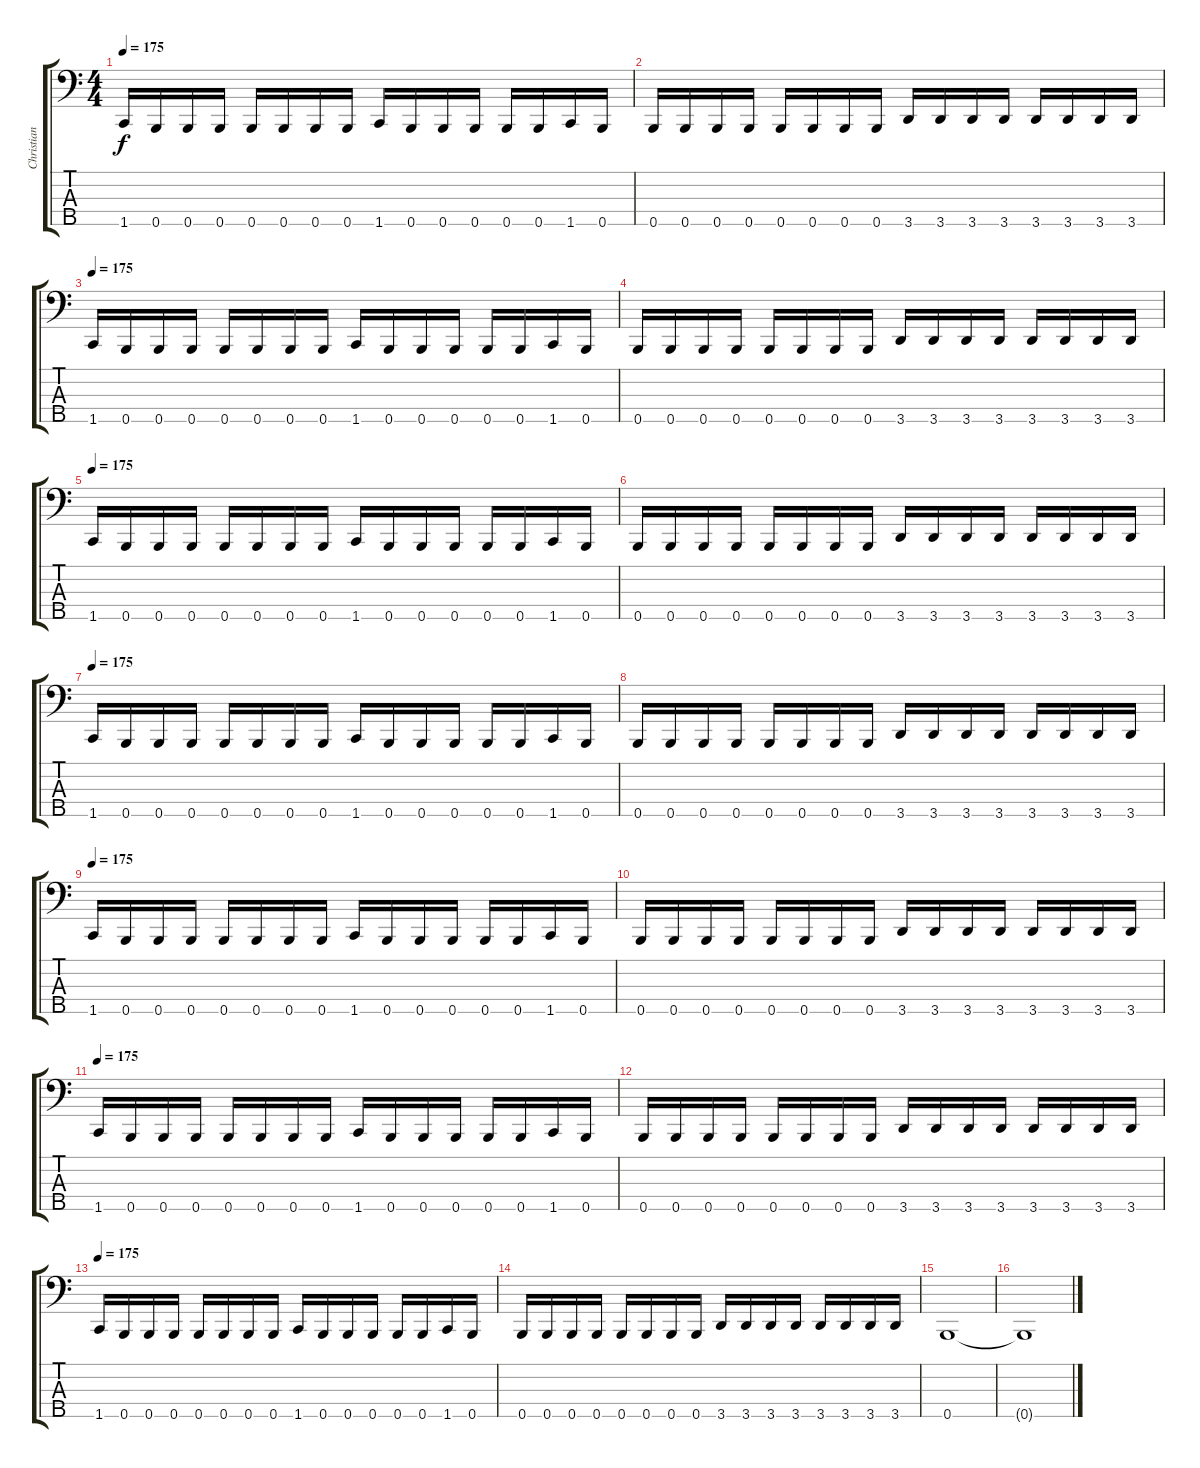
\track ("Christian" "Christian") {instrument distortionguitar}
\staff {score tabs}
\tuning (G2 D2 A1 E1 B0) {hide}
\ts (4 4)
\tempo 175
\clef f4
\ks c
1.5.16{dy f} 0.5.16 0.5.16 0.5.16 0.5.16 0.5.16 0.5.16 0.5.16 1.5.16 0.5.16 0.5.16 0.5.16 0.5.16 0.5.16 1.5.16 0.5.16 |
0.5.16 0.5.16 0.5.16 0.5.16 0.5.16 0.5.16 0.5.16 0.5.16 3.5.16 3.5.16 3.5.16 3.5.16 3.5.16 3.5.16 3.5.16 3.5.16 |
\tempo 175
1.5.16 0.5.16 0.5.16 0.5.16 0.5.16 0.5.16 0.5.16 0.5.16 1.5.16 0.5.16 0.5.16 0.5.16 0.5.16 0.5.16 1.5.16 0.5.16 |
0.5.16 0.5.16 0.5.16 0.5.16 0.5.16 0.5.16 0.5.16 0.5.16 3.5.16 3.5.16 3.5.16 3.5.16 3.5.16 3.5.16 3.5.16 3.5.16 |
\tempo 175
1.5.16 0.5.16 0.5.16 0.5.16 0.5.16 0.5.16 0.5.16 0.5.16 1.5.16 0.5.16 0.5.16 0.5.16 0.5.16 0.5.16 1.5.16 0.5.16 |
0.5.16 0.5.16 0.5.16 0.5.16 0.5.16 0.5.16 0.5.16 0.5.16 3.5.16 3.5.16 3.5.16 3.5.16 3.5.16 3.5.16 3.5.16 3.5.16 |
\tempo 175
1.5.16 0.5.16 0.5.16 0.5.16 0.5.16 0.5.16 0.5.16 0.5.16 1.5.16 0.5.16 0.5.16 0.5.16 0.5.16 0.5.16 1.5.16 0.5.16 |
0.5.16 0.5.16 0.5.16 0.5.16 0.5.16 0.5.16 0.5.16 0.5.16 3.5.16 3.5.16 3.5.16 3.5.16 3.5.16 3.5.16 3.5.16 3.5.16 |
\tempo 175
1.5.16 0.5.16 0.5.16 0.5.16 0.5.16 0.5.16 0.5.16 0.5.16 1.5.16 0.5.16 0.5.16 0.5.16 0.5.16 0.5.16 1.5.16 0.5.16 |
0.5.16 0.5.16 0.5.16 0.5.16 0.5.16 0.5.16 0.5.16 0.5.16 3.5.16 3.5.16 3.5.16 3.5.16 3.5.16 3.5.16 3.5.16 3.5.16 |
\tempo 175
1.5.16 0.5.16 0.5.16 0.5.16 0.5.16 0.5.16 0.5.16 0.5.16 1.5.16 0.5.16 0.5.16 0.5.16 0.5.16 0.5.16 1.5.16 0.5.16 |
0.5.16 0.5.16 0.5.16 0.5.16 0.5.16 0.5.16 0.5.16 0.5.16 3.5.16 3.5.16 3.5.16 3.5.16 3.5.16 3.5.16 3.5.16 3.5.16 |
\tempo 175
1.5.16 0.5.16 0.5.16 0.5.16 0.5.16 0.5.16 0.5.16 0.5.16 1.5.16 0.5.16 0.5.16 0.5.16 0.5.16 0.5.16 1.5.16 0.5.16 |
0.5.16 0.5.16 0.5.16 0.5.16 0.5.16 0.5.16 0.5.16 0.5.16 3.5.16 3.5.16 3.5.16 3.5.16 3.5.16 3.5.16 3.5.16 3.5.16 |
0.5.1 |
0.5{t}.1
